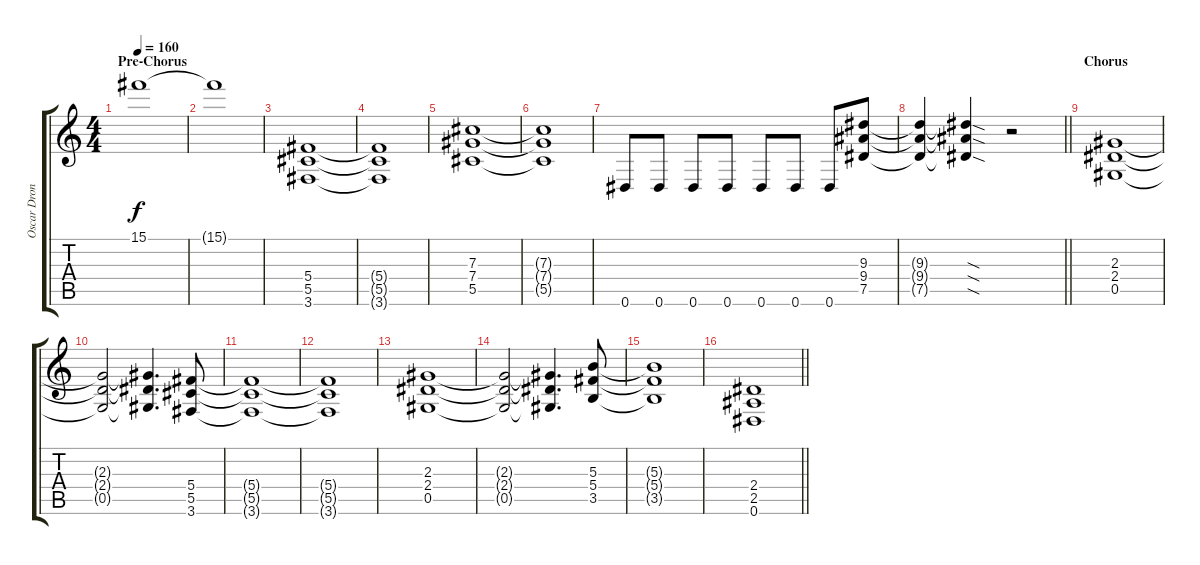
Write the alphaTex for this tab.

\track ("Oscar Dronjak" "Oscar Dron") {instrument distortionguitar}
\staff {score tabs}
\tuning (Eb4 Bb3 Gb3 Db3 Ab2 Eb2) {hide}
\ts (4 4)
\section ("" "Pre-Chorus")
\tempo 160
\clef g2
\ks c
15.1.1{dy f} |
15.1{t}.1 |
(5.4 5.5 3.6).1{volume 13} |
(5.4{t} 5.5{t} 3.6{t}).1 |
(7.3 7.4 5.5).1 |
(7.3{t} 7.4{t} 5.5{t}).1 |
0.6.8 0.6.8 0.6.8 0.6.8 0.6.8 0.6.8 0.6.8 (9.3 9.4 7.5).8 |
\barLineRight lightlight
(9.3{t} 9.4{t} 7.5{t}).4 (9.3{sod t} 9.4{sod t} 7.5{sod t}).4 r.2 |
\section ("" "Chorus")
(2.3 2.4 0.5).1 |
(2.3{t} 2.4{t} 0.5{t}).2 (2.3{t} 2.4{t} 0.5{t}).4{d} (5.4 5.5 3.6).8 |
(5.4{t} 5.5{t} 3.6{t}).1 |
(5.4{t} 5.5{t} 3.6{t}).1 |
(2.3 2.4 0.5).1 |
(2.3{t} 2.4{t} 0.5{t}).2 (2.3{t} 2.4{t} 0.5{t}).4{d} (5.3 5.4 3.5).8 |
(5.3{t} 5.4{t} 3.5{t}).1 |
\barLineRight lightlight
(2.4 2.5 0.6).1
